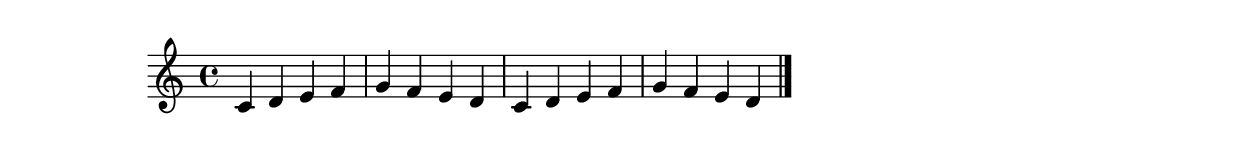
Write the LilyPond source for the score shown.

%% DO NOT EDIT this file manually; it is automatically
%% generated from LSR http://lsr.dsi.unimi.it
%% Make any changes in LSR itself, or in Documentation/snippets/new/ ,
%% and then run scripts/auxiliar/makelsr.py
%%
%% This file is in the public domain.
\version "2.12.2"

\header {
  lsrtags = "staff-notation"

  texidoc = "
'Tick' bar lines are often used in music where the bar line is used
only for coordination and is not meant to imply any rhythmic stress.

"
  doctitle = "Tick bar lines"
} % begin verbatim

\relative c' {
  \set Score.defaultBarType = #"'"
  c4 d e f
  g4 f e d
  c4 d e f
  g4 f e d
  \bar "|."
}
